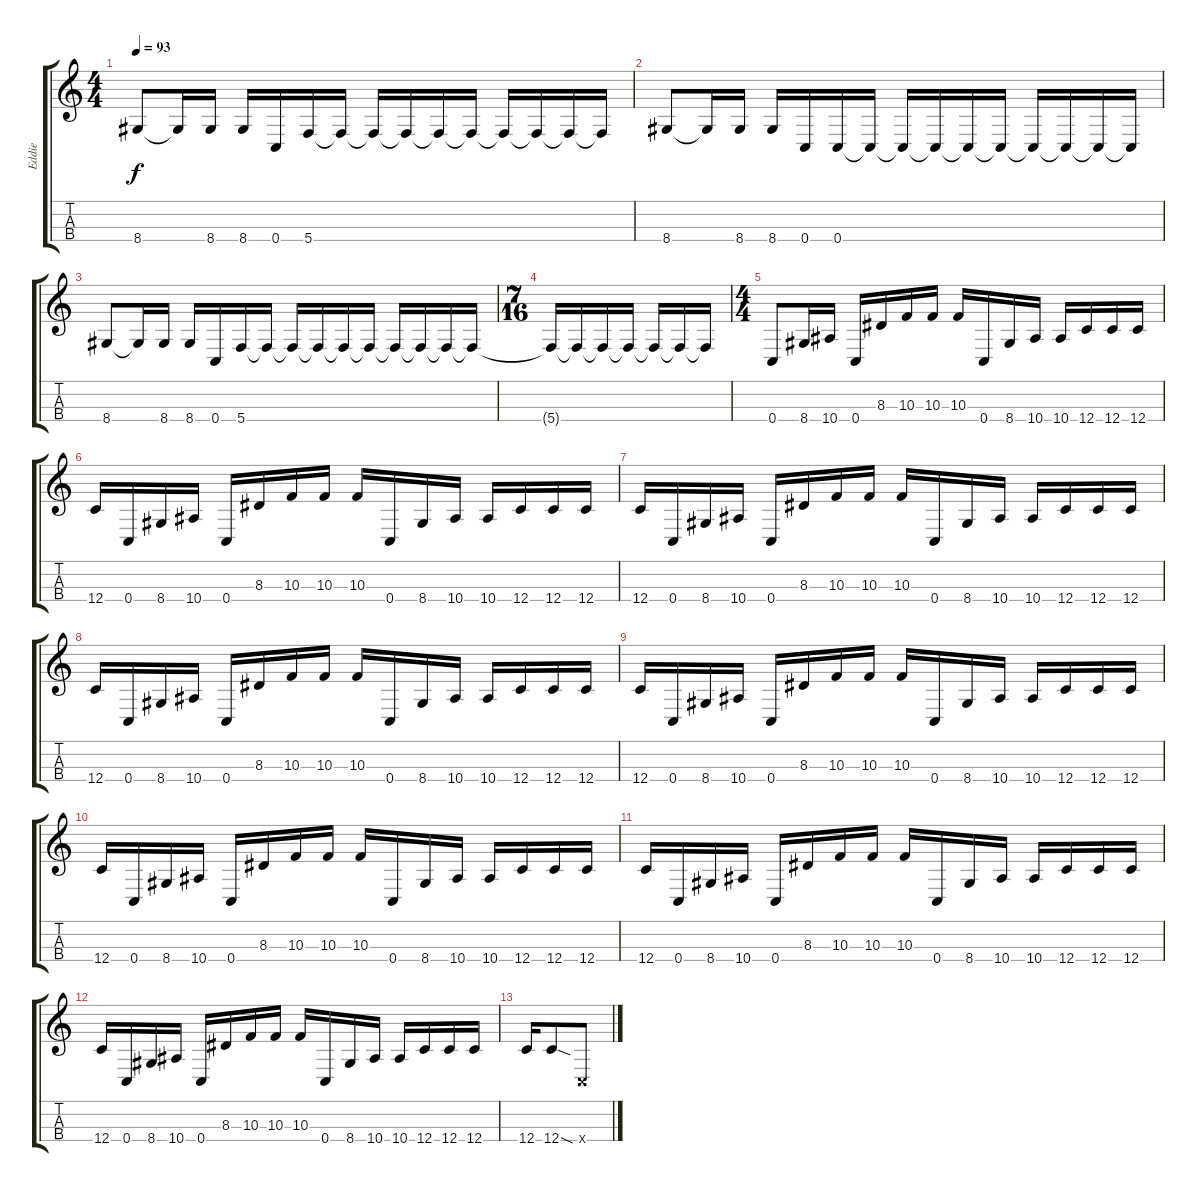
\track ("Eddie" "Eddie") {instrument electricbasspick}
\staff {score tabs}
\tuning (F3 C3 G2 C2) {hide}
\ts (4 4)
\tempo 93
\clef g2
\ks c
8.4.8{dy f} 8.4{t}.16 8.4.16 8.4.16 0.4.16 5.4.16 5.4{t}.16 5.4{t}.16 5.4{t}.16 5.4{t}.16 5.4{t}.16 5.4{t}.16 5.4{t}.16 5.4{t}.16 5.4{t}.16 |
8.4.8 8.4{t}.16 8.4.16 8.4.16 0.4.16 0.4.16 0.4{t}.16 0.4{t}.16 0.4{t}.16 0.4{t}.16 0.4{t}.16 0.4{t}.16 0.4{t}.16 0.4{t}.16 0.4{t}.16 |
8.4.8 8.4{t}.16 8.4.16 8.4.16 0.4.16 5.4.16 5.4{t}.16 5.4{t}.16 5.4{t}.16 5.4{t}.16 5.4{t}.16 5.4{t}.16 5.4{t}.16 5.4{t}.16 5.4{t}.16 |
\ts (7 16)
5.4{t}.16 5.4{t}.16 5.4{t}.16 5.4{t}.16 5.4{t}.16 5.4{t}.16 5.4{t}.16 |
\ts (4 4)
0.4.8 8.4.16 10.4.16 0.4.16 8.3.16 10.3.16 10.3.16 10.3.16 0.4.16 8.4.16 10.4.16 10.4.16 12.4.16 12.4.16 12.4.16 |
12.4.16 0.4.16 8.4.16 10.4.16 0.4.16 8.3.16 10.3.16 10.3.16 10.3.16 0.4.16 8.4.16 10.4.16 10.4.16 12.4.16 12.4.16 12.4.16 |
12.4.16 0.4.16 8.4.16 10.4.16 0.4.16 8.3.16 10.3.16 10.3.16 10.3.16 0.4.16 8.4.16 10.4.16 10.4.16 12.4.16 12.4.16 12.4.16 |
12.4.16 0.4.16 8.4.16 10.4.16 0.4.16 8.3.16 10.3.16 10.3.16 10.3.16 0.4.16 8.4.16 10.4.16 10.4.16 12.4.16 12.4.16 12.4.16 |
12.4.16 0.4.16 8.4.16 10.4.16 0.4.16 8.3.16 10.3.16 10.3.16 10.3.16 0.4.16 8.4.16 10.4.16 10.4.16 12.4.16 12.4.16 12.4.16 |
12.4.16 0.4.16 8.4.16 10.4.16 0.4.16 8.3.16 10.3.16 10.3.16 10.3.16 0.4.16 8.4.16 10.4.16 10.4.16 12.4.16 12.4.16 12.4.16 |
12.4.16 0.4.16 8.4.16 10.4.16 0.4.16 8.3.16 10.3.16 10.3.16 10.3.16 0.4.16 8.4.16 10.4.16 10.4.16 12.4.16 12.4.16 12.4.16 |
12.4.16 0.4.16 8.4.16 10.4.16 0.4.16 8.3.16 10.3.16 10.3.16 10.3.16 0.4.16 8.4.16 10.4.16 10.4.16 12.4.16 12.4.16 12.4.16 |
12.4.16 12.4{sod}.8 0.4{x}.8
